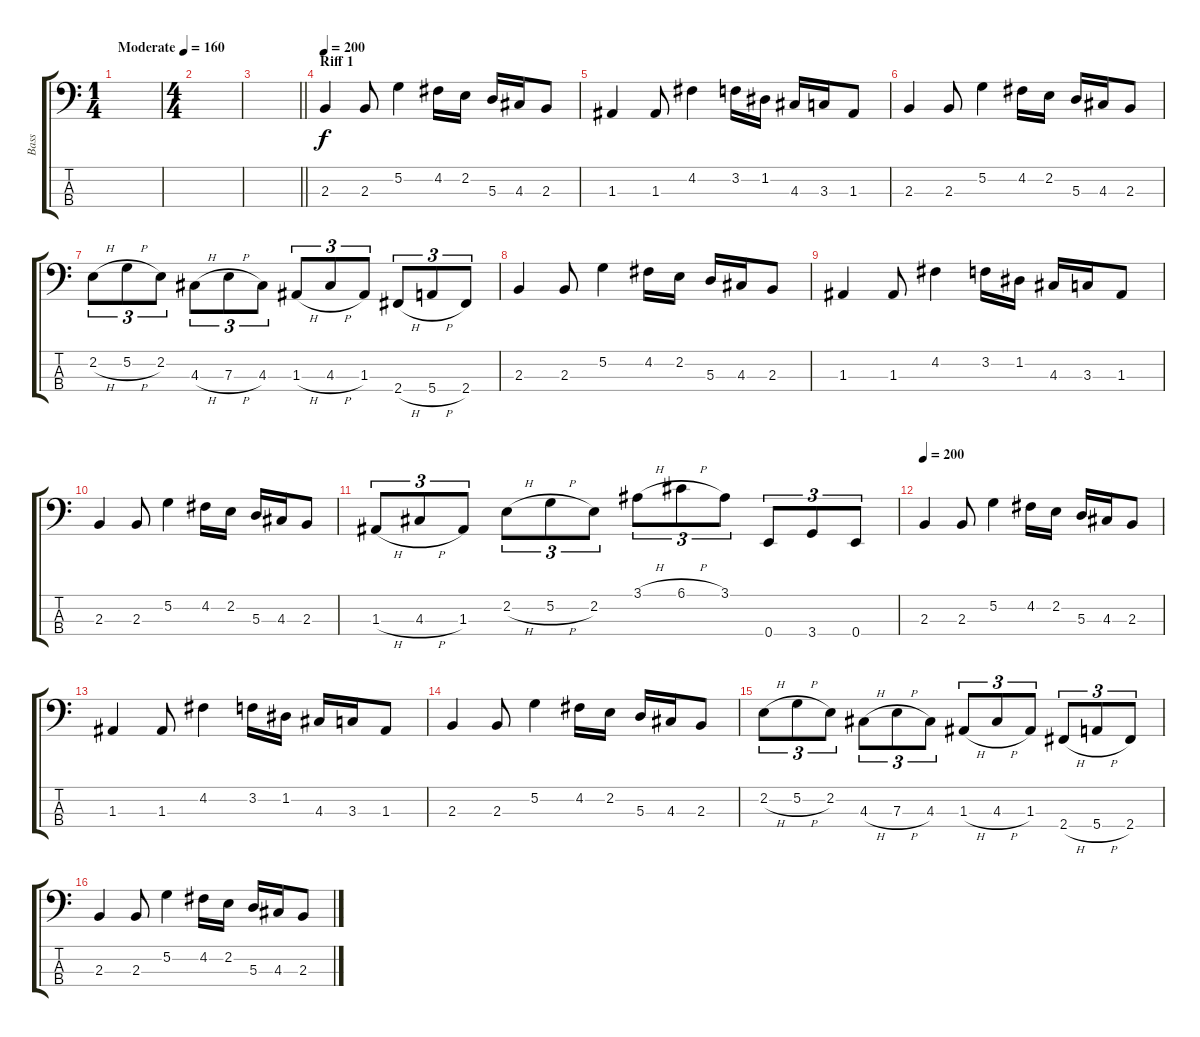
\track ("Bass" "Bass") {instrument electricbassfinger}
\staff {score tabs}
\tuning (G2 D2 A1 E1) {hide}
\ts (1 4)
\tempo (160 "Moderate")
\clef f4
\ks c
|
\ts (4 4)
|
\barLineRight lightlight
|
\section ("" "Riff 1")
\tempo 200
2.3.4 2.3.8 5.2.4 4.2.16 2.2.16 5.3.16 4.3.16 2.3.8 |
1.3.4 1.3.8 4.2.4 3.2.16 1.2.16 4.3.16 3.3.16 1.3.8 |
2.3.4 2.3.8 5.2.4 4.2.16 2.2.16 5.3.16 4.3.16 2.3.8 |
2.2{h}.8{tu (3 2)} 5.2{h}.8{tu (3 2)} 2.2.8{tu (3 2)} 4.3{h}.8{tu (3 2)} 7.3{h}.8{tu (3 2)} 4.3.8{tu (3 2)} 1.3{h}.8{tu (3 2)} 4.3{h}.8{tu (3 2)} 1.3.8{tu (3 2)} 2.4{h}.8{tu (3 2)} 5.4{h}.8{tu (3 2)} 2.4.8{tu (3 2)} |
2.3.4 2.3.8 5.2.4 4.2.16 2.2.16 5.3.16 4.3.16 2.3.8 |
1.3.4 1.3.8 4.2.4 3.2.16 1.2.16 4.3.16 3.3.16 1.3.8 |
2.3.4 2.3.8 5.2.4 4.2.16 2.2.16 5.3.16 4.3.16 2.3.8 |
1.3{h}.8{tu (3 2)} 4.3{h}.8{tu (3 2)} 1.3.8{tu (3 2)} 2.2{h}.8{tu (3 2)} 5.2{h}.8{tu (3 2)} 2.2.8{tu (3 2)} 3.1{h}.8{tu (3 2)} 6.1{h}.8{tu (3 2)} 3.1.8{tu (3 2)} 0.4.8{tu (3 2)} 3.4.8{tu (3 2)} 0.4.8{tu (3 2)} |
\tempo 200
2.3.4 2.3.8 5.2.4 4.2.16 2.2.16 5.3.16 4.3.16 2.3.8 |
1.3.4 1.3.8 4.2.4 3.2.16 1.2.16 4.3.16 3.3.16 1.3.8 |
2.3.4 2.3.8 5.2.4 4.2.16 2.2.16 5.3.16 4.3.16 2.3.8 |
2.2{h}.8{tu (3 2)} 5.2{h}.8{tu (3 2)} 2.2.8{tu (3 2)} 4.3{h}.8{tu (3 2)} 7.3{h}.8{tu (3 2)} 4.3.8{tu (3 2)} 1.3{h}.8{tu (3 2)} 4.3{h}.8{tu (3 2)} 1.3.8{tu (3 2)} 2.4{h}.8{tu (3 2)} 5.4{h}.8{tu (3 2)} 2.4.8{tu (3 2)} |
2.3.4 2.3.8 5.2.4 4.2.16 2.2.16 5.3.16 4.3.16 2.3.8
